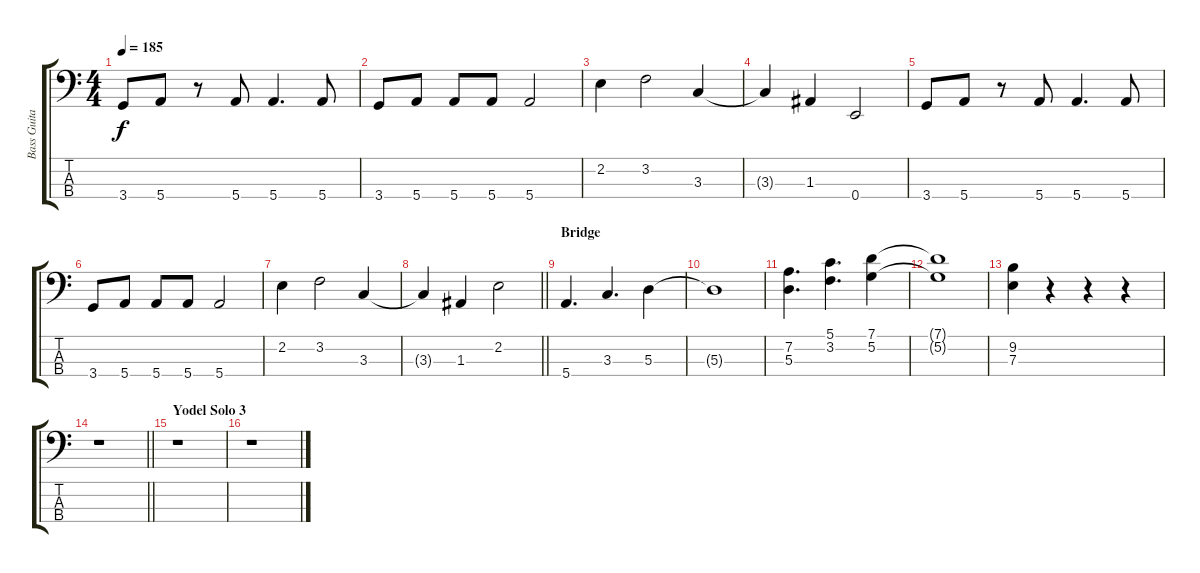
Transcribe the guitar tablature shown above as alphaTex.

\track ("Bass Guitar" "Bass Guita") {instrument electricbassfinger}
\staff {score tabs}
\tuning (G2 D2 A1 E1) {hide}
\ts (4 4)
\tempo 185
\clef f4
\ks c
3.4.8{dy f} 5.4.8 r.8 5.4.8 5.4.4{d} 5.4.8 |
3.4.8 5.4.8 5.4.8 5.4.8 5.4.2 |
2.2.4 3.2.2 3.3.4 |
3.3{t}.4 1.3.4 0.4.2 |
3.4.8 5.4.8 r.8 5.4.8 5.4.4{d} 5.4.8 |
3.4.8 5.4.8 5.4.8 5.4.8 5.4.2 |
2.2.4 3.2.2 3.3.4 |
\barLineRight lightlight
3.3{t}.4 1.3.4 2.2.2 |
\section ("" "Bridge")
5.4.4{d} 3.3.4{d} 5.3.4 |
5.3{t}.1 |
(7.2 5.3).4{d} (5.1 3.2).4{d} (7.1 5.2).4 |
(7.1{t} 5.2{t}).1 |
(9.2 7.3).4 r.4 r.4 r.4 |
\barLineRight lightlight
r.1 |
\section ("" "Yodel Solo 3")
r.1 |
r.1
